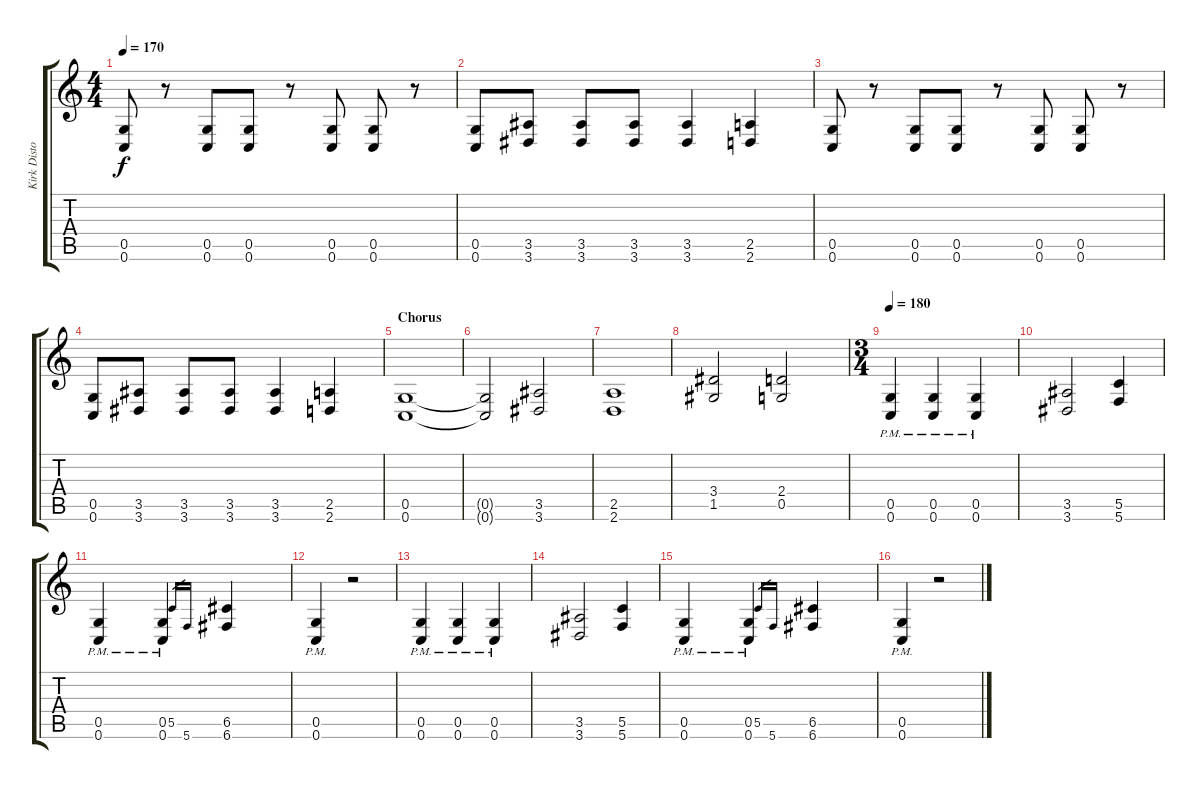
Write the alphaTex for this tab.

\track ("Kirk Distortion" "Kirk Disto") {instrument distortionguitar}
\staff {score tabs}
\tuning (D4 A3 F3 C3 G2 C2) {hide}
\ts (4 4)
\tempo 170
\clef g2
\ks c
(0.5 0.6).8{dy f} r.8 (0.5 0.6).8 (0.5 0.6).8 r.8 (0.5 0.6).8 (0.5 0.6).8 r.8 |
(0.5 0.6).8 (3.5 3.6).8 (3.5 3.6).8 (3.5 3.6).8 (3.5 3.6).4 (2.5 2.6).4 |
(0.5 0.6).8 r.8 (0.5 0.6).8 (0.5 0.6).8 r.8 (0.5 0.6).8 (0.5 0.6).8 r.8 |
(0.5 0.6).8 (3.5 3.6).8 (3.5 3.6).8 (3.5 3.6).8 (3.5 3.6).4 (2.5 2.6).4 |
\section ("" "Chorus")
(0.5 0.6).1 |
(0.5{t} 0.6{t}).2 (3.5 3.6).2 |
(2.5 2.6).1 |
(3.4 1.5).2 (2.4 0.5).2 |
\ts (3 4)
\tempo 180
(0.5{pm} 0.6{pm}).4 (0.5{pm} 0.6{pm}).4 (0.5{pm} 0.6{pm}).4 |
(3.5 3.6).2 (5.5 5.6).4 |
(0.5{pm} 0.6{pm}).4 (0.5{pm} 0.6{pm}).4 5.5.16{gr} 5.6.16{gr} (6.5 6.6).4 |
(0.5{pm} 0.6{pm}).4 r.2 |
(0.5{pm} 0.6{pm}).4 (0.5{pm} 0.6{pm}).4 (0.5{pm} 0.6{pm}).4 |
(3.5 3.6).2 (5.5 5.6).4 |
(0.5{pm} 0.6{pm}).4 (0.5{pm} 0.6{pm}).4 5.5.16{gr} 5.6.16{gr} (6.5 6.6).4 |
(0.5{pm} 0.6{pm}).4 r.2
